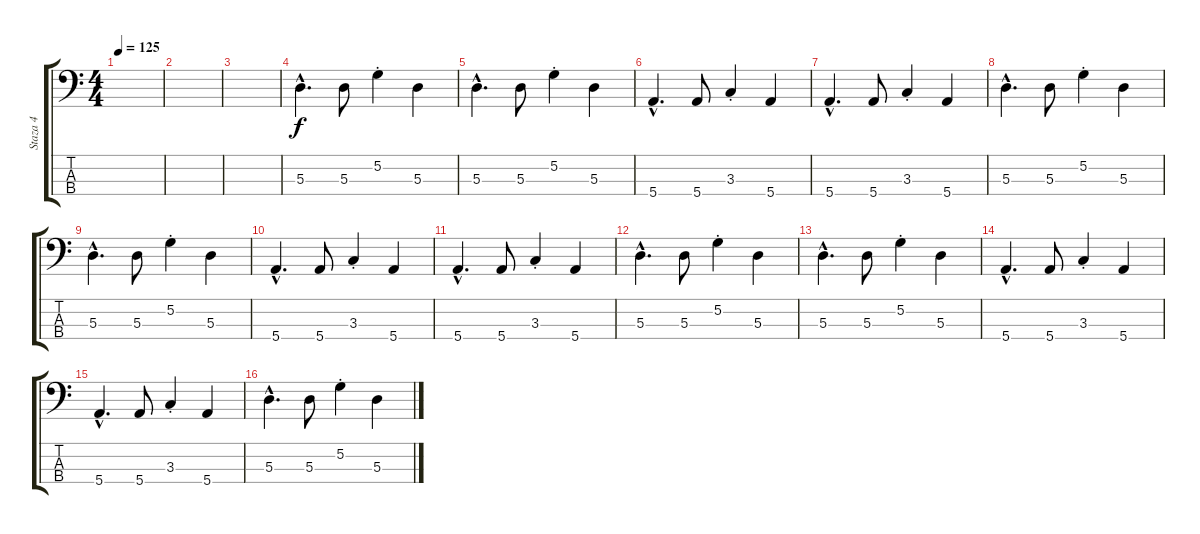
\track ("Staza 4" "Staza 4") {instrument electricbasspick}
\staff {score tabs}
\tuning (G2 D2 A1 E1) {hide}
\ts (4 4)
\tempo 125
\clef f4
\ks c
|
|
|
5.3{hac}.4{d} 5.3.8 5.2{st}.4 5.3.4 |
5.3{hac}.4{d} 5.3.8 5.2{st}.4 5.3.4 |
5.4{hac}.4{d} 5.4.8 3.3{st}.4 5.4.4 |
5.4{hac}.4{d} 5.4.8 3.3{st}.4 5.4.4 |
5.3{hac}.4{d} 5.3.8 5.2{st}.4 5.3.4 |
5.3{hac}.4{d} 5.3.8 5.2{st}.4 5.3.4 |
5.4{hac}.4{d} 5.4.8 3.3{st}.4 5.4.4 |
5.4{hac}.4{d} 5.4.8 3.3{st}.4 5.4.4 |
5.3{hac}.4{d} 5.3.8 5.2{st}.4 5.3.4 |
5.3{hac}.4{d} 5.3.8 5.2{st}.4 5.3.4 |
5.4{hac}.4{d} 5.4.8 3.3{st}.4 5.4.4 |
5.4{hac}.4{d} 5.4.8 3.3{st}.4 5.4.4 |
5.3{hac}.4{d} 5.3.8 5.2{st}.4 5.3.4
